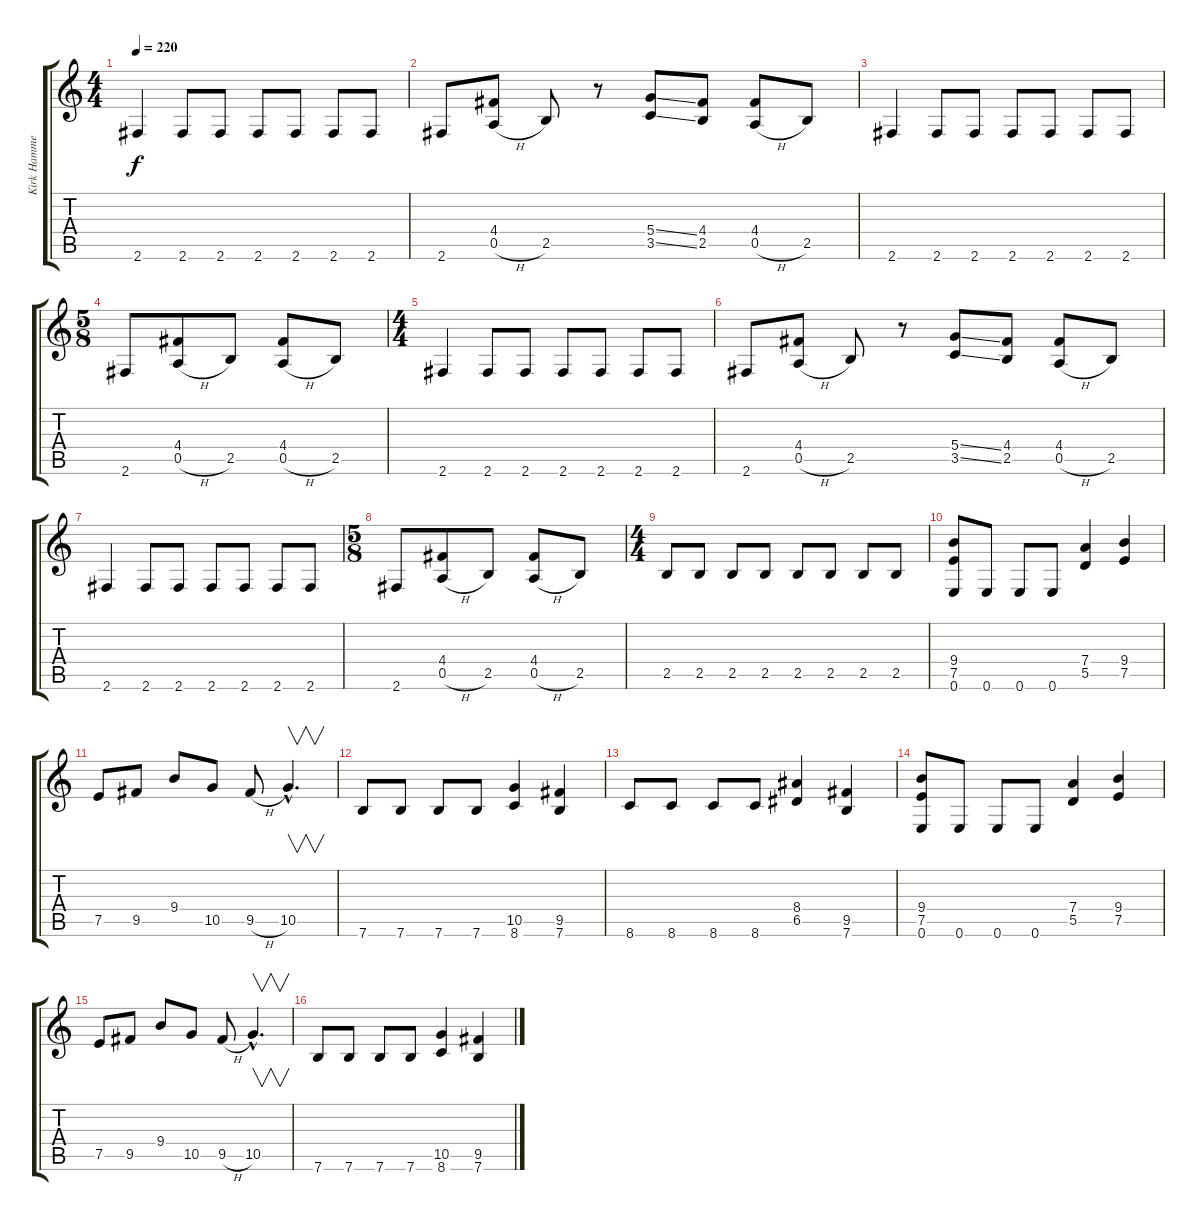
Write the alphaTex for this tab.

\track ("Kirk Hammett Distortion" "Kirk Hamme") {instrument distortionguitar}
\staff {score tabs}
\tuning (E4 B3 G3 D3 A2 E2) {hide}
\ts (4 4)
\tempo 220
\clef g2
\ks c
2.6.4{dy f} 2.6.8 2.6.8 2.6.8 2.6.8 2.6.8 2.6.8 |
2.6.8 (4.4 0.5{h}).8 2.5.8 r.8 (5.4{ss} 3.5{ss}).8 (4.4 2.5).8 (4.4 0.5{h}).8 2.5.8 |
2.6.4 2.6.8 2.6.8 2.6.8 2.6.8 2.6.8 2.6.8 |
\ts (5 8)
2.6.8 (4.4 0.5{h}).8 2.5.8 (4.4 0.5{h}).8 2.5.8 |
\ts (4 4)
2.6.4 2.6.8 2.6.8 2.6.8 2.6.8 2.6.8 2.6.8 |
2.6.8 (4.4 0.5{h}).8 2.5.8 r.8 (5.4{ss} 3.5{ss}).8 (4.4 2.5).8 (4.4 0.5{h}).8 2.5.8 |
2.6.4 2.6.8 2.6.8 2.6.8 2.6.8 2.6.8 2.6.8 |
\ts (5 8)
2.6.8 (4.4 0.5{h}).8 2.5.8 (4.4 0.5{h}).8 2.5.8 |
\ts (4 4)
2.5.8 2.5.8 2.5.8 2.5.8 2.5.8 2.5.8 2.5.8 2.5.8 |
(9.4 7.5 0.6).8 0.6.8 0.6.8 0.6.8 (7.4 5.5).4 (9.4 7.5).4 |
7.5.8 9.5.8 9.4.8 10.5.8 9.5{h}.8 10.5{hac}.4{v d} |
7.6.8 7.6.8 7.6.8 7.6.8 (10.5 8.6).4 (9.5 7.6).4 |
8.6.8 8.6.8 8.6.8 8.6.8 (8.4 6.5).4 (9.5 7.6).4 |
(9.4 7.5 0.6).8 0.6.8 0.6.8 0.6.8 (7.4 5.5).4 (9.4 7.5).4 |
7.5.8 9.5.8 9.4.8 10.5.8 9.5{h}.8 10.5{hac}.4{v d} |
7.6.8 7.6.8 7.6.8 7.6.8 (10.5 8.6).4 (9.5 7.6).4
